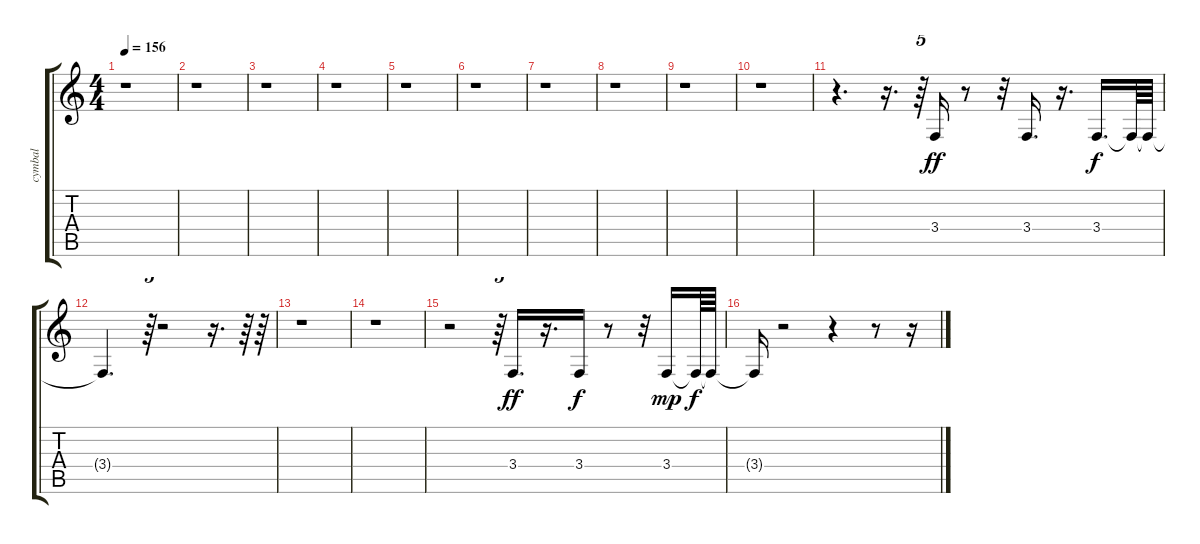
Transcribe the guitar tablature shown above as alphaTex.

\track ("cymbal" "cymbal") {instrument drawbarorgan}
\staff {score tabs}
\tuning (E4 B3 G3 D3 A2 E2) {hide}
\ts (4 4)
\tempo 156
\clef g2
\ks c
r.1{dy f} |
r.1 |
r.1 |
r.1 |
r.1 |
r.1 |
r.1 |
r.1 |
r.1 |
r.1 |
r.4{d} r.16{d} r.64{tu (5 4)} 3.4.16{dy ff} r.8 r.32 3.4.16{d} r.16{d} 3.4.16{d dy f} 3.4{t}.64 3.4{t}.64 |
3.4{t}.4{d} r.64{tu (5 4)} r.2 r.16{d} r.64 r.64 |
r.1 |
r.1 |
r.2 r.64{tu (5 4)} 3.4.16{d dy ff} r.16{d} 3.4.16{dy f} r.8 r.32 3.4.16{dy mp} 3.4{t}.64{dy f} 3.4{t}.64 |
3.4{t}.16 r.2 r.4 r.8 r.16
